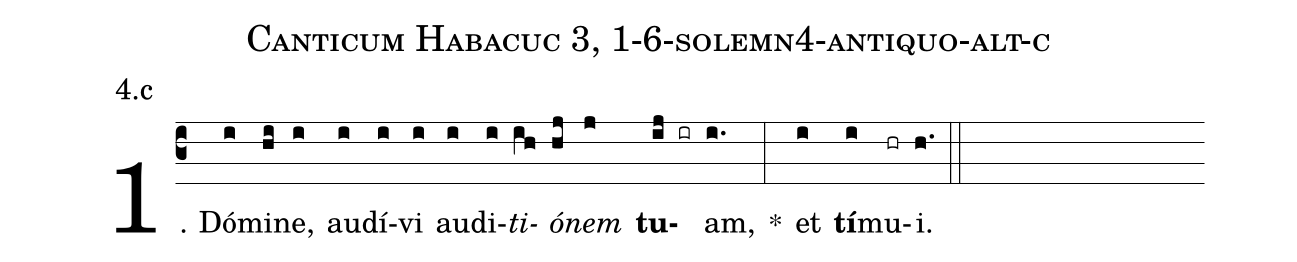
name: Canticum Habacuc 3, 1-6-solemn4-antiquo-alt-c;
annotation: 4.c;
%%
(c3)1. Dó(i)mi(hi)ne,(i) au(i)dí(i)vi(i) au(i)di(i)<i>ti</i>(ih)<i>ó</i>(hj)<i>nem</i>(j) <b>tu</b>(ij ir)am,(i.) *(:) et(i) <b>tí</b>(i)mu(hr)i.(h.) (::)
